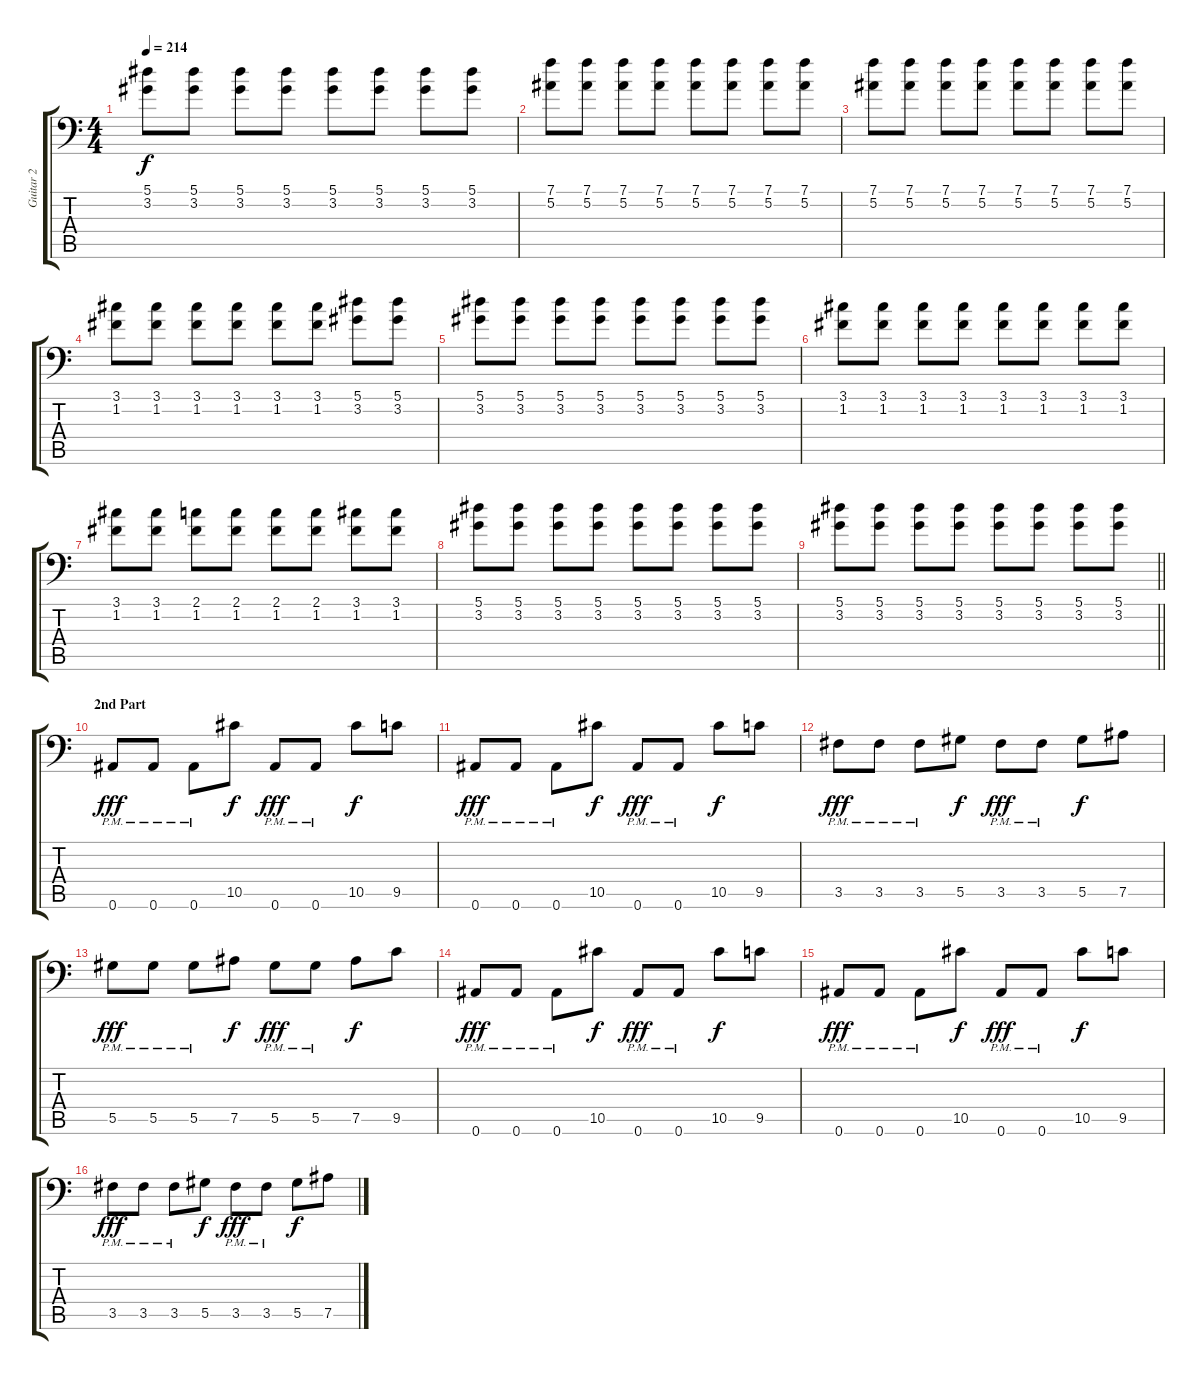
\track ("Guitar 2" "Guitar 2") {instrument distortionguitar}
\staff {score tabs}
\tuning (Bb3 F3 Db3 Ab2 Eb2 Bb1) {hide}
\ts (4 4)
\tempo 214
\clef f4
\ks c
(5.1 3.2).8{dy f} (5.1 3.2).8 (5.1 3.2).8 (5.1 3.2).8 (5.1 3.2).8 (5.1 3.2).8 (5.1 3.2).8 (5.1 3.2).8 |
(7.1 5.2).8 (7.1 5.2).8 (7.1 5.2).8 (7.1 5.2).8 (7.1 5.2).8 (7.1 5.2).8 (7.1 5.2).8 (7.1 5.2).8 |
(7.1 5.2).8 (7.1 5.2).8 (7.1 5.2).8 (7.1 5.2).8 (7.1 5.2).8 (7.1 5.2).8 (7.1 5.2).8 (7.1 5.2).8 |
(3.1 1.2).8 (3.1 1.2).8 (3.1 1.2).8 (3.1 1.2).8 (3.1 1.2).8 (3.1 1.2).8 (5.1 3.2).8 (5.1 3.2).8 |
(5.1 3.2).8 (5.1 3.2).8 (5.1 3.2).8 (5.1 3.2).8 (5.1 3.2).8 (5.1 3.2).8 (5.1 3.2).8 (5.1 3.2).8 |
(3.1 1.2).8 (3.1 1.2).8 (3.1 1.2).8 (3.1 1.2).8 (3.1 1.2).8 (3.1 1.2).8 (3.1 1.2).8 (3.1 1.2).8 |
(3.1 1.2).8 (3.1 1.2).8 (2.1 1.2).8 (2.1 1.2).8 (2.1 1.2).8 (2.1 1.2).8 (3.1 1.2).8 (3.1 1.2).8 |
(5.1 3.2).8 (5.1 3.2).8 (5.1 3.2).8 (5.1 3.2).8 (5.1 3.2).8 (5.1 3.2).8 (5.1 3.2).8 (5.1 3.2).8 |
\barLineRight lightlight
(5.1 3.2).8 (5.1 3.2).8 (5.1 3.2).8 (5.1 3.2).8 (5.1 3.2).8 (5.1 3.2).8 (5.1 3.2).8 (5.1 3.2).8 |
\section ("" "2nd Part")
0.6{pm}.8{dy fff} 0.6{pm}.8 0.6{pm}.8 10.5.8{dy f} 0.6{pm}.8{dy fff} 0.6{pm}.8 10.5.8{dy f} 9.5.8 |
0.6{pm}.8{dy fff} 0.6{pm}.8 0.6{pm}.8 10.5.8{dy f} 0.6{pm}.8{dy fff} 0.6{pm}.8 10.5.8{dy f} 9.5.8 |
3.5{pm}.8{dy fff} 3.5{pm}.8 3.5{pm}.8 5.5.8{dy f} 3.5{pm}.8{dy fff} 3.5{pm}.8 5.5.8{dy f} 7.5.8 |
5.5{pm}.8{dy fff} 5.5{pm}.8 5.5{pm}.8 7.5.8{dy f} 5.5{pm}.8{dy fff} 5.5{pm}.8 7.5.8{dy f} 9.5.8 |
0.6{pm}.8{dy fff} 0.6{pm}.8 0.6{pm}.8 10.5.8{dy f} 0.6{pm}.8{dy fff} 0.6{pm}.8 10.5.8{dy f} 9.5.8 |
0.6{pm}.8{dy fff} 0.6{pm}.8 0.6{pm}.8 10.5.8{dy f} 0.6{pm}.8{dy fff} 0.6{pm}.8 10.5.8{dy f} 9.5.8 |
3.5{pm}.8{dy fff} 3.5{pm}.8 3.5{pm}.8 5.5.8{dy f} 3.5{pm}.8{dy fff} 3.5{pm}.8 5.5.8{dy f} 7.5.8
